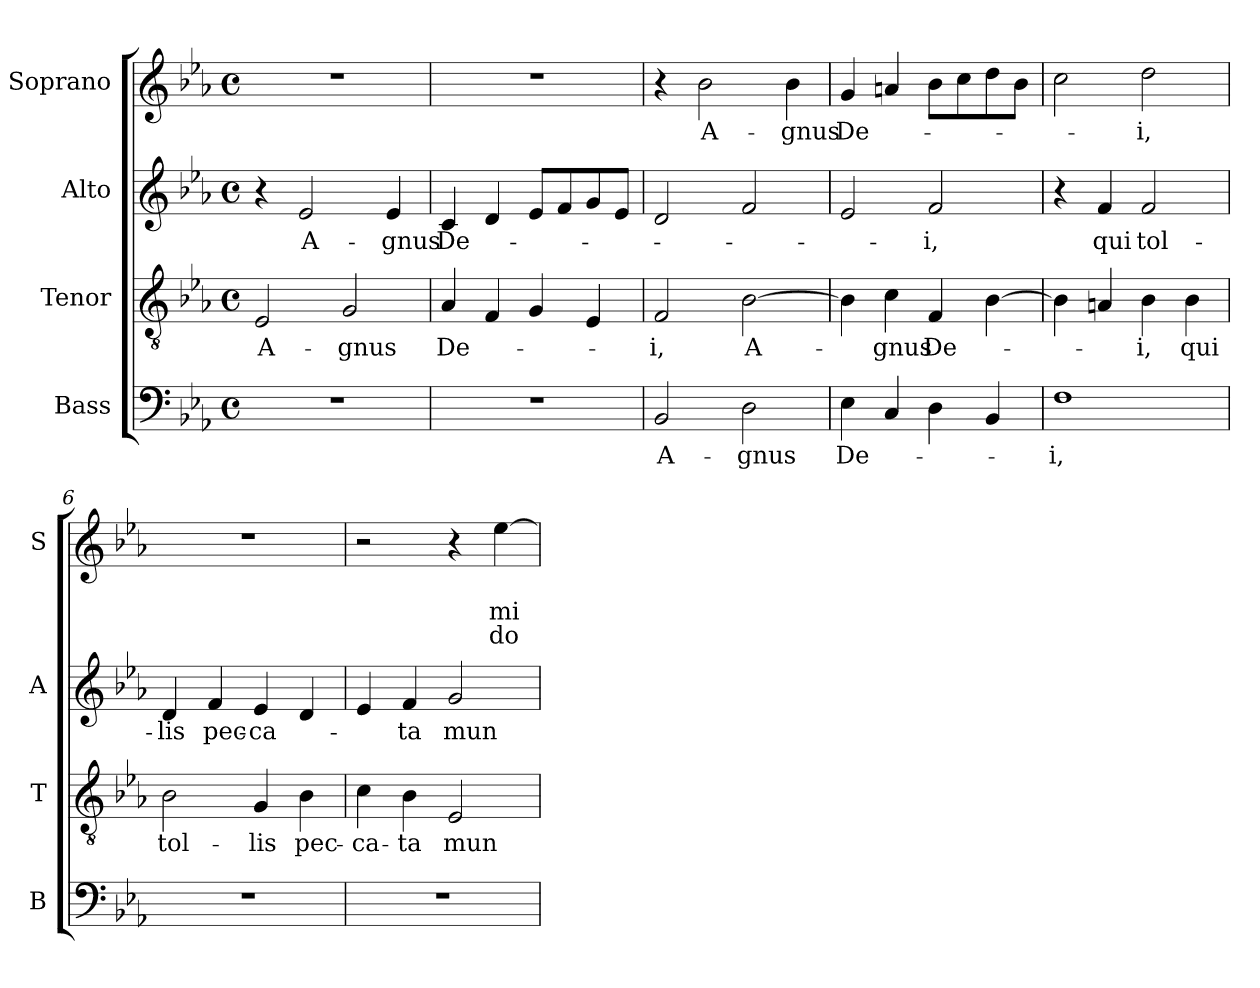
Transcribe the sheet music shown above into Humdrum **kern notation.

**kern	**text	**kern	**text	**kern	**text	**kern	**text	**text	**text
*part4	*part4	*part3	*part3	*part2	*part2	*part1	*part1	*part1	*part1
*staff4	*staff4	*staff3	*staff3	*staff2	*staff2	*staff1	*staff1	*staff1	*staff1
*I"Bass	*	*I"Tenor	*	*I"Alto	*	*I"Soprano	*	*	*
*I'B	*	*I'T	*	*I'A	*	*I'S	*	*	*
*clefF4	*	*clefGv2	*	*clefG2	*	*clefG2	*	*	*
*k[b-e-a-]	*	*k[b-e-a-]	*	*k[b-e-a-]	*	*k[b-e-a-]	*	*	*
*E-:	*	*E-:	*	*E-:	*	*E-:	*	*	*
*M4/4	*	*M4/4	*	*M4/4	*	*M4/4	*	*	*
*met(c)	*	*met(c)	*	*met(c)	*	*met(c)	*	*	*
=1	=1	=1	=1	=1	=1	=1	=1	=1	=1
1r	.	2E-/	A-	4r	.	1r	.	.	.
.	.	.	.	2e-/	A-	.	.	.	.
.	.	2G/	-gnus	.	.	.	.	.	.
.	.	.	.	4e-/	-gnus	.	.	.	.
=2	=2	=2	=2	=2	=2	=2	=2	=2	=2
1r	.	4A-/	De-	4c/	De-	1r	.	.	.
.	.	4F/	.	4d/	.	.	.	.	.
.	.	4G/	.	8e-/L	.	.	.	.	.
.	.	.	.	8f/	.	.	.	.	.
.	.	4E-/	.	8g/	.	.	.	.	.
.	.	.	.	8e-/J	.	.	.	.	.
=3	=3	=3	=3	=3	=3	=3	=3	=3	=3
2BB-/	A-	2F/	-i,	2d/	.	4r	.	.	.
.	.	.	.	.	.	2b-\	A-	.	.
2D\	-gnus	[2B-\	A-	2f/	.	.	.	.	.
.	.	.	.	.	.	4b-\	-gnus	.	.
=4	=4	=4	=4	=4	=4	=4	=4	=4	=4
4E-\	De-	4B-\]	.	2e-/	.	4g/	De-	.	.
4C/	.	4c\	-gnus	.	.	4an/	.	.	.
4D\	.	4F/	De-	2f/	-i,	8b-\L	.	.	.
.	.	.	.	.	.	8cc\	.	.	.
4BB-/	.	[4B-\	.	.	.	8dd\	.	.	.
.	.	.	.	.	.	8b-\J	.	.	.
=5	=5	=5	=5	=5	=5	=5	=5	=5	=5
1F	-i,	4B-\]	.	4r	.	2cc\	.	.	.
.	.	4An/	.	4f/	qui	.	.	.	.
.	.	4B-\	-i,	2f/	tol-	2dd\	-i,	.	.
.	.	4B-\	qui	.	.	.	.	.	.
!!LO:LB:g=z
=6	=6	=6	=6	=6	=6	=6	=6	=6	=6
1r	.	2B-\	tol-	4d/	-lis	1r	.	.	.
.	.	.	.	4f/	pec-	.	.	.	.
.	.	4G/	-lis	4e-/	-ca-	.	.	.	.
.	.	4B-\	pec-	4d/	.	.	.	.	.
=7	=7	=7	=7	=7	=7	=7	=7	=7	=7
1r	.	4c\	-ca-	4e-/	.	2r	.	.	.
.	.	4B-\	-ta	4f/	-ta	.	.	.	.
.	.	2E-/	mun-	2g/	mun-	4r	.	.	.
.	.	.	.	.	.	[4ee-\	.	mi-	do-
=	=	=	=	=	=	=	=	=	=
*-	*-	*-	*-	*-	*-	*-	*-	*-	*-
